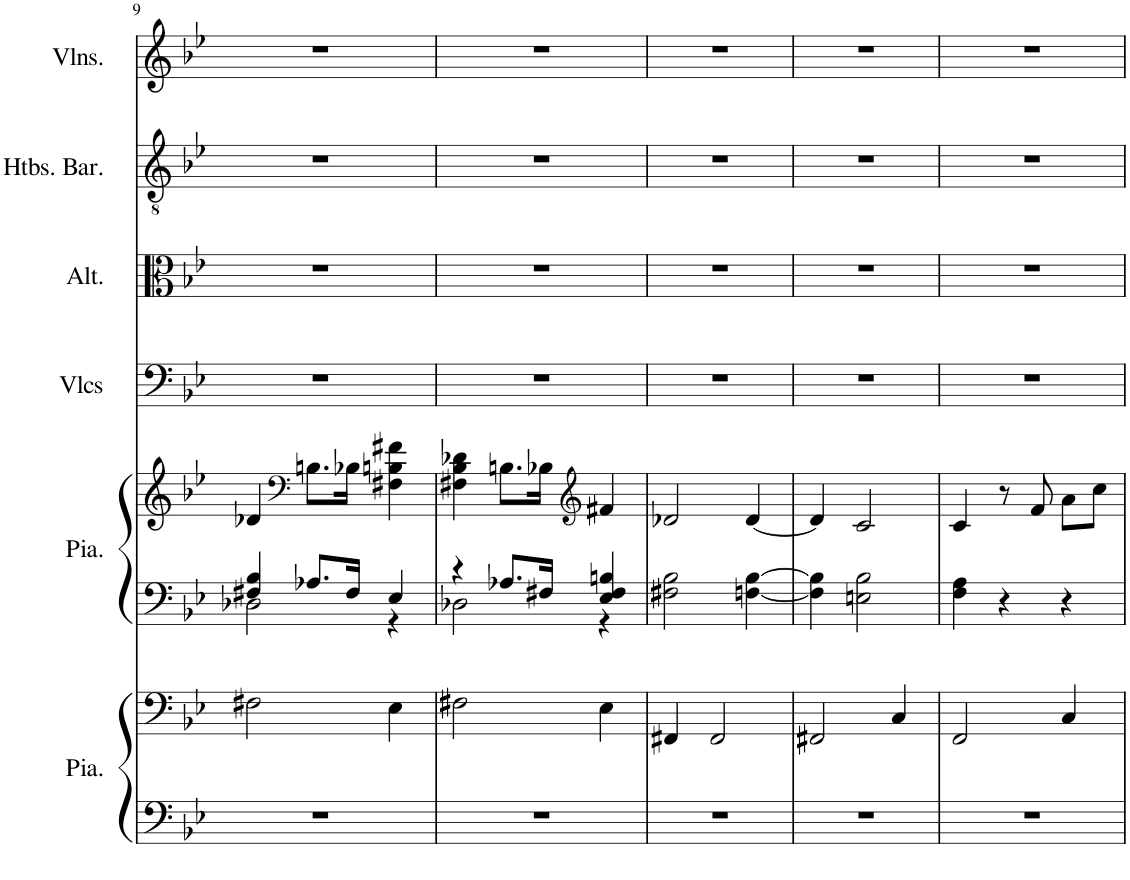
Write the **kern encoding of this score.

**kern	**kern	**kern	**kern	**kern	**kern	**kern	**kern
*part6	*part6	*part5	*part5	*part4	*part3	*part2	*part1
*staff8	*staff7	*staff6	*staff5	*staff4	*staff3	*staff2	*staff1
*I"Piano, Pedals	*	*I"Piano, Organ	*	*I"Violoncelles, Bass	*I"Altos, Tenor	*I"Hautbois Baryton, Alto	*I"Violons, Soprano
*I'Pia.	*	*I'Pia.	*	*I'Vlcs	*I'Alt.	*I'Htbs. Bar.	*I'Vlns.
!!LO:PB:g=z
*clefF4	*clefF4	*clefF4	*clefG2	*clefF4	*clefC3	*clefGv2	*clefG2
*k[b-e-]	*k[b-e-]	*k[b-e-]	*k[b-e-]	*k[b-e-]	*k[b-e-]	*k[b-e-]	*k[b-e-]
*M3/4	*M3/4	*M3/4	*M3/4	*M3/4	*M3/4	*M3/4	*M3/4
=9	=9	=9	=9	=9	=9	=9	=9
*	*	*^	*	*	*	*	*
2.r	2F#X\	4F#X/ 4B-/	2D-X\	4d-X/	2.r	2.r	2.r	2.r
*	*	*	*	*clefF4	*	*	*	*
.	.	8.A-X/L	.	8.Bn\L	.	.	.	.
.	.	16F#/Jk	.	16B-X\Jk	.	.	.	.
.	4E-\	4E-/	4r	4F#X\ 4Bn\ 4f#X\	.	.	.	.
=10	=10	=10	=10	=10	=10	=10	=10	=10
2.r	2F#X\	4r	2D-X\	4F#X\ 4B-\ 4d-X\	2.r	2.r	2.r	2.r
.	.	8.A-X/L	.	8.Bn\L	.	.	.	.
.	.	16F#X/Jk	.	16B-X\Jk	.	.	.	.
*	*	*	*	*clefG2	*	*	*	*
.	4E-\	4E-/ 4F#/ 4Bn/	4r	4f#X/	.	.	.	.
*	*	*v	*v	*	*	*	*	*
=11	=11	=11	=11	=11	=11	=11	=11
2.r	4FF#X/	2F#X\ 2B-\	2d-X/	2.r	2.r	2.r	2.r
.	2FF#/	.	.	.	.	.	.
.	.	[4Fn\ [4B-\	[4d-/	.	.	.	.
=12	=12	=12	=12	=12	=12	=12	=12
2.r	2FF#X/	4F\] 4B-\]	4d-/]	2.r	2.r	2.r	2.r
.	.	2En\ 2B-\	2c/	.	.	.	.
.	4C/	.	.	.	.	.	.
=13	=13	=13	=13	=13	=13	=13	=13
2.r	2FF/	4F\ 4A\	4c/	2.r	2.r	2.r	2.r
.	.	4r	8r	.	.	.	.
.	.	.	8f/	.	.	.	.
.	4C/	4r	8a\L	.	.	.	.
.	.	.	8cc\J	.	.	.	.
=	=	=	=	=	=	=	=
*-	*-	*-	*-	*-	*-	*-	*-
